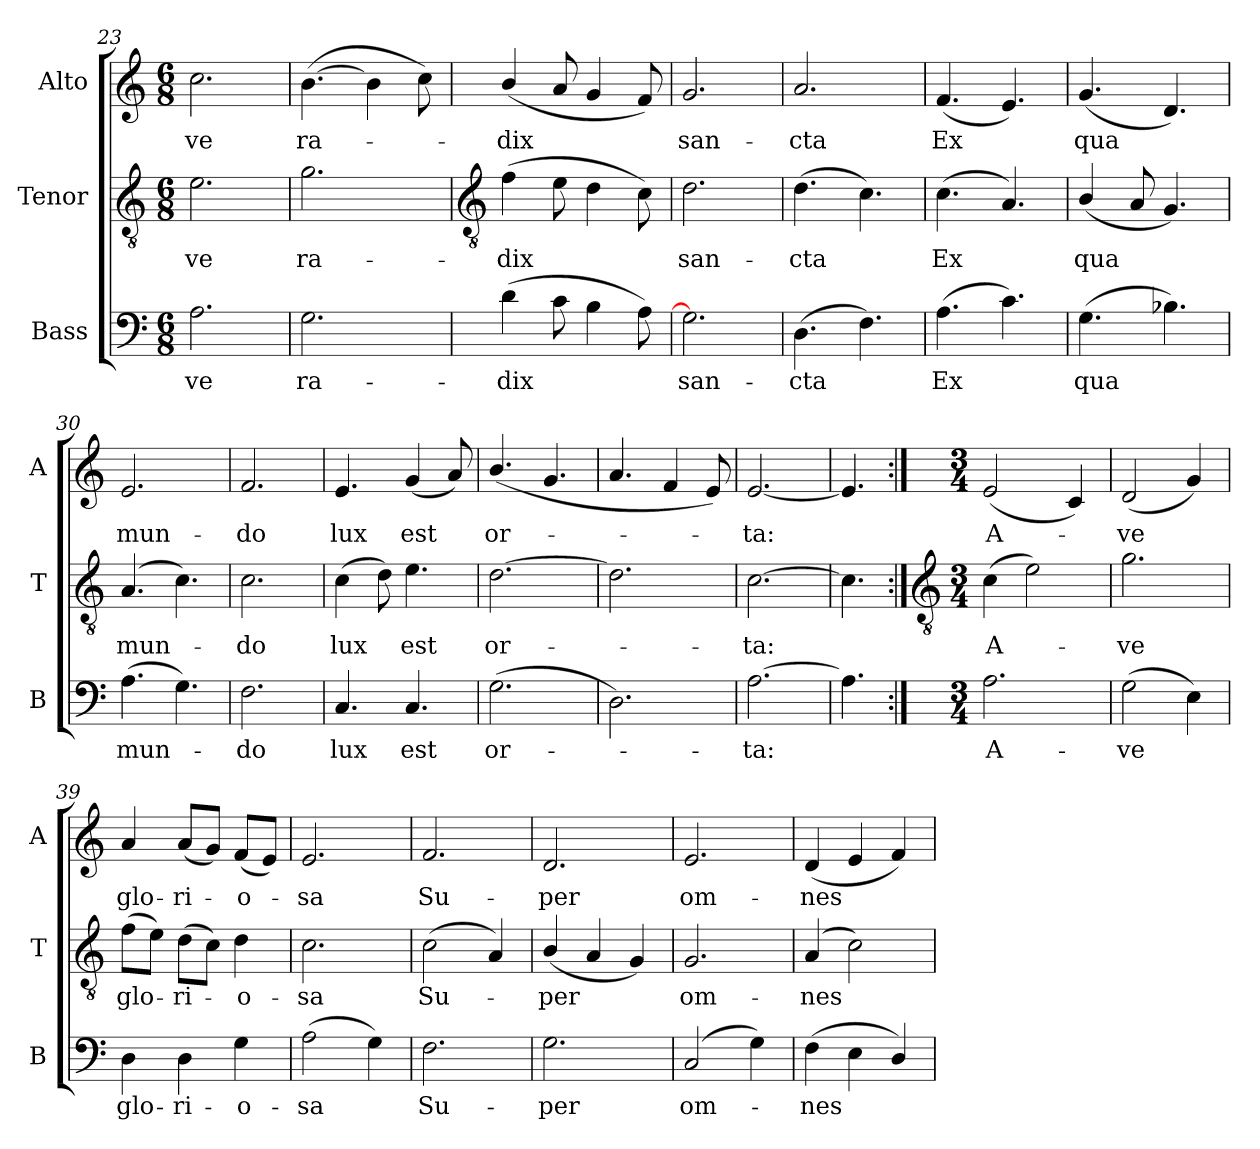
**kern	**text	**kern	**text	**kern	**text
*part3	*part3	*part2	*part2	*part1	*part1
*staff3	*staff3	*staff2	*staff2	*staff1	*staff1
*I"Bass	*	*I"Tenor	*	*I"Alto	*
*I'B	*	*I'T	*	*I'A	*
*clefF4	*	*clefGv2	*	*clefG2	*
*k[]	*	*k[]	*	*k[]	*
*C:	*	*C:	*	*C:	*
*M6/8	*	*M6/8	*	*M6/8	*
=23	=23	=23	=23	=23	=23
!	!LO:LY:b	!	!LO:LY:b	!	!LO:LY:b
2.A	ve	2.e	ve	2.cc	ve
=24	=24	=24	=24	=24	=24
!	!LO:LY:b	!	!LO:LY:b	!	!LO:LY:b
2.G	ra-	2.g	ra-	(>[4.b	ra-
.	.	.	.	4b]	.
.	.	.	.	8cc)	.
!!LO:LB:g=z
=25	=25	=25	=25	=25	=25
*	*	*clefGv2	*	*	*
!	!LO:LY:b	!	!LO:LY:b	!	!LO:LY:b
(>4d	-dix	(>4f	-dix	(<4b/	dix
8c	.	8e	.	8a	.
4B	.	4d	.	4g	.
8A)	.	8c)	.	8f)	.
=26	=26	=26	=26	=26	=26
!	!LO:LY:b	!	!LO:LY:b	!	!LO:LY:b
2.G]	san-	2.d	san-	2.g	san-
=27	=27	=27	=27	=27	=27
!	!LO:LY:b	!	!LO:LY:b	!	!LO:LY:b
(>4.D	-cta	(>4.d	-cta	2.a	-cta
4.F)	.	4.c)	.	.	.
=28	=28	=28	=28	=28	=28
!	!LO:LY:b	!	!LO:LY:b	!	!LO:LY:b
(>4.A	Ex	(<4.c	Ex	(<4.f	Ex
4.c)	.	4.A)	.	4.e)	.
=29	=29	=29	=29	=29	=29
!	!LO:LY:b	!	!LO:LY:b	!	!LO:LY:b
(>4.G	qua	(<4B/	qua	(<4.g	qua
.	.	8A	.	.	.
4.B-X)	.	4.G)	.	4.d)	.
=30	=30	=30	=30	=30	=30
!	!LO:LY:b	!	!LO:LY:b	!	!LO:LY:b
(>4.A	mun-	(<4.A	mun-	2.e	mun-
4.G)	.	4.c)	.	.	.
=31	=31	=31	=31	=31	=31
!	!LO:LY:b	!	!LO:LY:b	!	!LO:LY:b
2.F	do	2.c	do	2.f	-do
=32	=32	=32	=32	=32	=32
!	!LO:LY:b	!	!LO:LY:b	!	!LO:LY:b
4.C	lux	(>4c	lux	4.e	lux
.	.	8d)	.	.	.
!	!LO:LY:b	!	!LO:LY:b	!	!LO:LY:b
4.C	est	4.e	est	(<4g	est
.	.	.	.	8a)	.
=33	=33	=33	=33	=33	=33
!	!LO:LY:b	!	!LO:LY:b	!	!LO:LY:b
(>2.G	or-	[2.d	or-	(<4.b/	or-
.	.	.	.	4.g	.
=34	=34	=34	=34	=34	=34
2.D)	.	2.d]	.	4.a	.
.	.	.	.	4f	.
.	.	.	.	8e)	.
=35	=35	=35	=35	=35	=35
!	!LO:LY:b	!	!LO:LY:b	!	!LO:LY:b
[2.A	ta:	[2.c	ta:	[2.e	ta:
=36	=36	=36	=36	=36	=36
4.A]	.	4.c]	.	4.e]	.
!!LO:LB:g=z
=37:|!	=37:|!	=37:|!	=37:|!	=37:|!	=37:|!
*	*	*clefGv2	*	*	*
*M3/4	*	*M3/4	*	*M3/4	*
!	!LO:LY:b	!	!LO:LY:b	!	!LO:LY:b
2.A	A-	(>4c	A-	(<2e	A-
.	.	2e)	.	.	.
.	.	.	.	4c)	.
=38	=38	=38	=38	=38	=38
!	!LO:LY:b	!	!LO:LY:b	!	!LO:LY:b
(>2G	-ve	2.g	ve	(<2d	ve
4E)	.	.	.	4g)	.
=39	=39	=39	=39	=39	=39
!	!LO:LY:b	!	!LO:LY:b	!	!LO:LY:b
4D	glo-	(>8fL	glo-	4a	glo-
.	.	8eJ)	.	.	.
!	!LO:LY:b	!	!LO:LY:b	!	!LO:LY:b
4D	-ri-	(>8dL	ri-	(<8aL	-ri-
.	.	8cJ)	.	8gJ)	.
!	!LO:LY:b	!	!LO:LY:b	!	!LO:LY:b
4G	-o-	4d	o-	(<8fL	o-
.	.	.	.	8eJ)	.
=40	=40	=40	=40	=40	=40
!	!LO:LY:b	!	!LO:LY:b	!	!LO:LY:b
(>2A	-sa	2.c	-sa	2.e	sa
4G)	.	.	.	.	.
=41	=41	=41	=41	=41	=41
!	!LO:LY:b	!	!LO:LY:b	!	!LO:LY:b
2.F	Su-	(<2c	Su-	2.f	Su-
.	.	4A)	.	.	.
=42	=42	=42	=42	=42	=42
!	!LO:LY:b	!	!LO:LY:b	!	!LO:LY:b
2.G	-per	(<4B/	per	2.d	-per
.	.	4A	.	.	.
.	.	4G)	.	.	.
=43	=43	=43	=43	=43	=43
!	!LO:LY:b	!	!LO:LY:b	!	!LO:LY:b
(2C	om-	2.G	om-	2.e	om-
4G)	.	.	.	.	.
=44	=44	=44	=44	=44	=44
!	!LO:LY:b	!	!LO:LY:b	!	!LO:LY:b
(>4F	nes	(<4A	-nes	(<4d	-nes
4E	.	2c)	.	4e	.
4D/)	.	.	.	4f)	.
=	=	=	=	=	=
*-	*-	*-	*-	*-	*-
